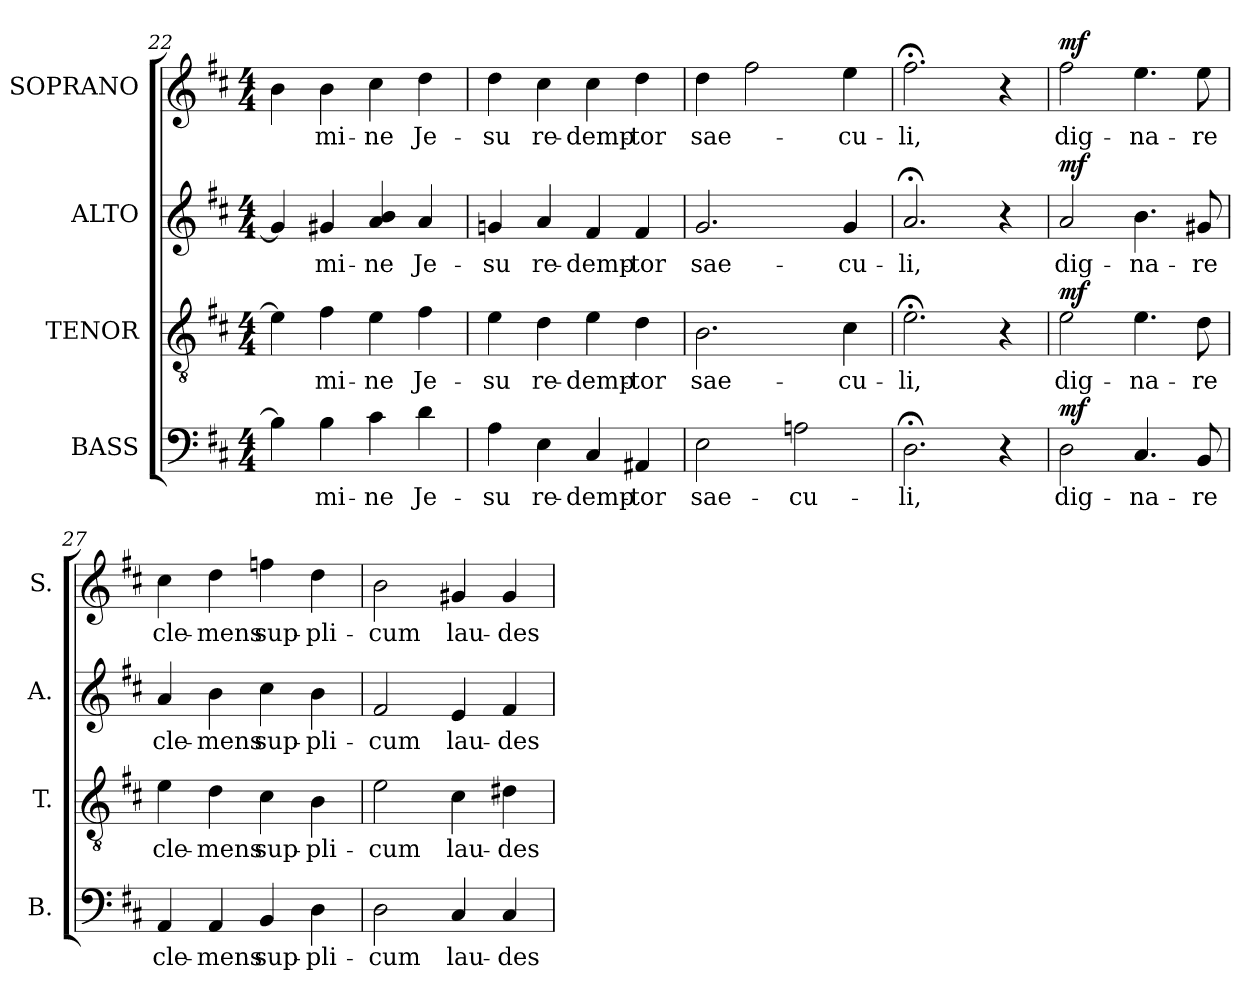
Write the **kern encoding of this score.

**kern	**text	**dynam	**kern	**text	**dynam	**kern	**text	**dynam	**kern	**text	**dynam
*part4	*part4	*part4	*part3	*part3	*part3	*part2	*part2	*part2	*part1	*part1	*part1
*staff4	*staff4	*staff4	*staff3	*staff3	*staff3	*staff2	*staff2	*staff2	*staff1	*staff1	*staff1
*I"BASS	*	*	*I"TENOR	*	*	*I"ALTO	*	*	*I"SOPRANO	*	*
*I'B.	*	*	*I'T.	*	*	*I'A.	*	*	*I'S.	*	*
*clefF4	*	*	*clefGv2	*	*	*clefG2	*	*	*clefG2	*	*
*	*	*	*ITrd7c12	*	*	*	*	*	*	*	*
*k[f#c#]	*	*	*k[f#c#]	*	*	*k[f#c#]	*	*	*k[f#c#]	*	*
*D:	*	*	*D:	*	*	*D:	*	*	*D:	*	*
*M4/4	*	*	*M4/4	*	*	*M4/4	*	*	*M4/4	*	*
=22	=22	=22	=22	=22	=22	=22	=22	=22	=22	=22	=22
4Bi\]	.	.	4Ei\]	.	.	4gi/]	.	.	4bi\	.	.
!	!LO:LY:b:color=#000000	!	!	!	!	!	!	!	!	!	!
!	!	!	!	!LO:LY:b:color=#000000	!	!	!	!	!	!	!
!	!	!	!	!	!	!	!LO:LY:b:color=#000000	!	!	!	!
!	!	!	!	!	!	!	!	!	!	!LO:LY:b:color=#000000	!
4Bi\	-mi-	.	4F#i\	-mi-	.	4g#Xi/	-mi-	.	4bi\	-mi-	.
!	!LO:LY:b:color=#000000	!	!	!	!	!	!	!	!	!	!
!	!	!	!	!LO:LY:b:color=#000000	!	!	!	!	!	!	!
!	!	!	!	!	!	!	!LO:LY:b:color=#000000	!	!	!	!
!	!	!	!	!	!	!	!	!	!	!LO:LY:b:color=#000000	!
4c#i\	-ne	.	4Ei\	-ne	.	4ai/ 4bi	-ne	.	4cc#i\	-ne	.
!	!LO:LY:b:color=#000000	!	!	!	!	!	!	!	!	!	!
!	!	!	!	!LO:LY:b:color=#000000	!	!	!	!	!	!	!
!	!	!	!	!	!	!	!LO:LY:b:color=#000000	!	!	!	!
!	!	!	!	!	!	!	!	!	!	!LO:LY:b:color=#000000	!
4di\	Je-	.	4F#i\	Je-	.	4ai/	Je-	.	4ddi\	Je-	.
=23	=23	=23	=23	=23	=23	=23	=23	=23	=23	=23	=23
!	!LO:LY:b:color=#000000	!	!	!	!	!	!	!	!	!	!
!	!	!	!	!LO:LY:b:color=#000000	!	!	!	!	!	!	!
!	!	!	!	!	!	!	!LO:LY:b:color=#000000	!	!	!	!
!	!	!	!	!	!	!	!	!	!	!LO:LY:b:color=#000000	!
4Ai\	-su	.	4Ei\	-su	.	4gni/	-su	.	4ddi\	-su	.
!	!LO:LY:b:color=#000000	!	!	!	!	!	!	!	!	!	!
!	!	!	!	!LO:LY:b:color=#000000	!	!	!	!	!	!	!
!	!	!	!	!	!	!	!LO:LY:b:color=#000000	!	!	!	!
!	!	!	!	!	!	!	!	!	!	!LO:LY:b:color=#000000	!
4Ei\	re-	.	4Di\	re-	.	4ai/	re-	.	4cc#i\	re-	.
!	!LO:LY:b:color=#000000	!	!	!	!	!	!	!	!	!	!
!	!	!	!	!LO:LY:b:color=#000000	!	!	!	!	!	!	!
!	!	!	!	!	!	!	!LO:LY:b:color=#000000	!	!	!	!
!	!	!	!	!	!	!	!	!	!	!LO:LY:b:color=#000000	!
4C#i/	-demp-	.	4Ei\	-demp-	.	4f#i/	-demp-	.	4cc#i\	-demp-	.
!	!LO:LY:b:color=#000000	!	!	!	!	!	!	!	!	!	!
!	!	!	!	!LO:LY:b:color=#000000	!	!	!	!	!	!	!
!	!	!	!	!	!	!	!LO:LY:b:color=#000000	!	!	!	!
!	!	!	!	!	!	!	!	!	!	!LO:LY:b:color=#000000	!
4AA#Xi/	-tor	.	4Di\	-tor	.	4f#i/	-tor	.	4ddi\	-tor	.
=24	=24	=24	=24	=24	=24	=24	=24	=24	=24	=24	=24
!	!LO:LY:b:color=#000000	!	!	!	!	!	!	!	!	!	!
!	!	!	!	!LO:LY:b:color=#000000	!	!	!	!	!	!	!
!	!	!	!	!	!	!	!LO:LY:b:color=#000000	!	!	!	!
!	!	!	!	!	!	!	!	!	!	!LO:LY:b:color=#000000	!
2Ei\	sae-	.	2.BBi\	sae-	.	2.gi/	sae-	.	4ddi\	sae-	.
.	.	.	.	.	.	.	.	.	2ff#i\	.	.
!	!LO:LY:b:color=#000000	!	!	!	!	!	!	!	!	!	!
2Ani\	-cu-	.	.	.	.	.	.	.	.	.	.
!	!	!	!	!LO:LY:b:color=#000000	!	!	!	!	!	!	!
!	!	!	!	!	!	!	!LO:LY:b:color=#000000	!	!	!	!
!	!	!	!	!	!	!	!	!	!	!LO:LY:b:color=#000000	!
.	.	.	4C#i\	-cu-	.	4gi/	-cu-	.	4eei\	-cu-	.
=25	=25	=25	=25	=25	=25	=25	=25	=25	=25	=25	=25
!	!LO:LY:b:color=#000000	!	!	!	!	!	!	!	!	!	!
!	!	!	!	!LO:LY:b:color=#000000	!	!	!	!	!	!	!
!	!	!	!	!	!	!	!LO:LY:b:color=#000000	!	!	!	!
!	!	!	!	!	!	!	!	!	!	!LO:LY:b:color=#000000	!
2.D;i\	-li,	.	2.E;i\	-li,	.	2.a;i/	-li,	.	2.ff#;i\	-li,	.
4r	.	.	4r	.	.	4r	.	.	4r	.	.
=26	=26	=26	=26	=26	=26	=26	=26	=26	=26	=26	=26
!	!LO:LY:b:color=#000000	!	!	!	!	!	!	!	!	!	!
!	!	!	!	!LO:LY:b:color=#000000	!	!	!	!	!	!	!
!	!	!	!	!	!	!	!LO:LY:b:color=#000000	!	!	!	!
!	!	!	!	!	!	!	!	!	!	!LO:LY:b:color=#000000	!
2Di\	dig-	mf	2Ei\	dig-	mf	2ai/	dig-	mf	2ff#i\	dig-	mf
!	!LO:LY:b:color=#000000	!	!	!	!	!	!	!	!	!	!
!	!	!	!	!LO:LY:b:color=#000000	!	!	!	!	!	!	!
!	!	!	!	!	!	!	!LO:LY:b:color=#000000	!	!	!	!
!	!	!	!	!	!	!	!	!	!	!LO:LY:b:color=#000000	!
4.C#i/	-na-	.	4.Ei\	-na-	.	4.bi\	-na-	.	4.eei\	-na-	.
!	!LO:LY:b:color=#000000	!	!	!	!	!	!	!	!	!	!
!	!	!	!	!LO:LY:b:color=#000000	!	!	!	!	!	!	!
!	!	!	!	!	!	!	!LO:LY:b:color=#000000	!	!	!	!
!	!	!	!	!	!	!	!	!	!	!LO:LY:b:color=#000000	!
8BBi/	-re	.	8Di\	-re	.	8g#Xi/	-re	.	8eei\	-re	.
=27	=27	=27	=27	=27	=27	=27	=27	=27	=27	=27	=27
!	!LO:LY:b:color=#000000	!	!	!	!	!	!	!	!	!	!
!	!	!	!	!LO:LY:b:color=#000000	!	!	!	!	!	!	!
!	!	!	!	!	!	!	!LO:LY:b:color=#000000	!	!	!	!
!	!	!	!	!	!	!	!	!	!	!LO:LY:b:color=#000000	!
4AAi/	cle-	.	4Ei\	cle-	.	4ai/	cle-	.	4cc#i\	cle-	.
!	!LO:LY:b:color=#000000	!	!	!	!	!	!	!	!	!	!
!	!	!	!	!LO:LY:b:color=#000000	!	!	!	!	!	!	!
!	!	!	!	!	!	!	!LO:LY:b:color=#000000	!	!	!	!
!	!	!	!	!	!	!	!	!	!	!LO:LY:b:color=#000000	!
4AAi/	-mens	.	4Di\	-mens	.	4bi\	-mens	.	4ddi\	-mens	.
!	!LO:LY:b:color=#000000	!	!	!	!	!	!	!	!	!	!
!	!	!	!	!LO:LY:b:color=#000000	!	!	!	!	!	!	!
!	!	!	!	!	!	!	!LO:LY:b:color=#000000	!	!	!	!
!	!	!	!	!	!	!	!	!	!	!LO:LY:b:color=#000000	!
4BBi/	sup-	.	4C#i\	sup-	.	4cc#i\	sup-	.	4ffni\	sup-	.
!	!LO:LY:b:color=#000000	!	!	!	!	!	!	!	!	!	!
!	!	!	!	!LO:LY:b:color=#000000	!	!	!	!	!	!	!
!	!	!	!	!	!	!	!LO:LY:b:color=#000000	!	!	!	!
!	!	!	!	!	!	!	!	!	!	!LO:LY:b:color=#000000	!
4Di\	-pli-	.	4BBi\	-pli-	.	4bi\	-pli-	.	4ddi\	-pli-	.
!!LO:LB:g=z
=28	=28	=28	=28	=28	=28	=28	=28	=28	=28	=28	=28
!	!LO:LY:b:color=#000000	!	!	!	!	!	!	!	!	!	!
!	!	!	!	!LO:LY:b:color=#000000	!	!	!	!	!	!	!
!	!	!	!	!	!	!	!LO:LY:b:color=#000000	!	!	!	!
!	!	!	!	!	!	!	!	!	!	!LO:LY:b:color=#000000	!
2Di\	-cum	.	2Ei\	-cum	.	2f#i/	-cum	.	2bi\	-cum	.
!	!LO:LY:b:color=#000000	!	!	!	!	!	!	!	!	!	!
!	!	!	!	!LO:LY:b:color=#000000	!	!	!	!	!	!	!
!	!	!	!	!	!	!	!LO:LY:b:color=#000000	!	!	!	!
!	!	!	!	!	!	!	!	!	!	!LO:LY:b:color=#000000	!
4C#i/	lau-	.	4C#i\	lau-	.	4ei/	lau-	.	4g#Xi/	lau-	.
!	!LO:LY:b:color=#000000	!	!	!	!	!	!	!	!	!	!
!	!	!	!	!LO:LY:b:color=#000000	!	!	!	!	!	!	!
!	!	!	!	!	!	!	!LO:LY:b:color=#000000	!	!	!	!
!	!	!	!	!	!	!	!	!	!	!LO:LY:b:color=#000000	!
4C#i/	-des	.	4D#Xi\	-des	.	4f#i/	-des	.	4g#i/	-des	.
=	=	=	=	=	=	=	=	=	=	=	=
*-	*-	*-	*-	*-	*-	*-	*-	*-	*-	*-	*-
